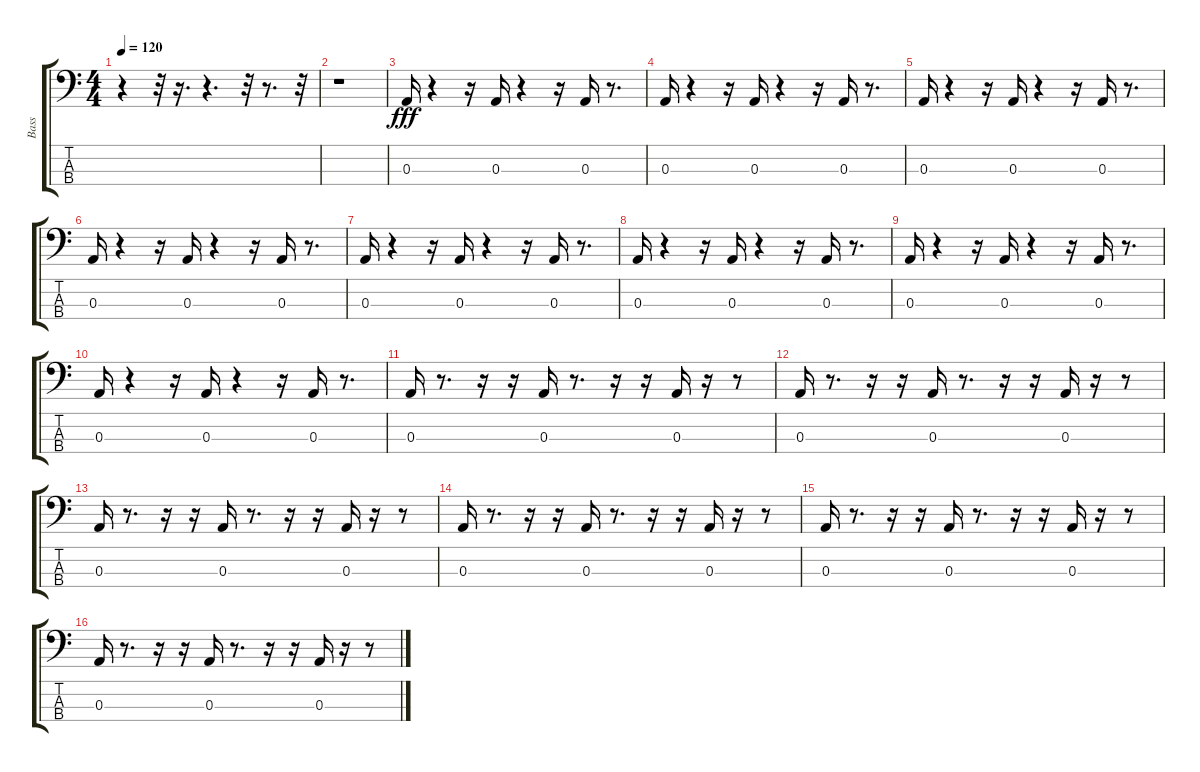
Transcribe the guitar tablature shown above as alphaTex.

\track ("Bass" "Bass") {instrument electricbassfinger}
\staff {score tabs}
\tuning (G2 D2 A1 E1) {hide}
\ts (4 4)
\tempo 120
\clef f4
\ks c
r.4{dy fff} r.32 r.16{d} r.4{d} r.32 r.8{d} r.32 |
r.1 |
0.3.16 r.4 r.16 0.3.16 r.4 r.16 0.3.16 r.8{d} |
0.3.16 r.4 r.16 0.3.16 r.4 r.16 0.3.16 r.8{d} |
0.3.16 r.4 r.16 0.3.16 r.4 r.16 0.3.16 r.8{d} |
0.3.16 r.4 r.16 0.3.16 r.4 r.16 0.3.16 r.8{d} |
0.3.16 r.4 r.16 0.3.16 r.4 r.16 0.3.16 r.8{d} |
0.3.16 r.4 r.16 0.3.16 r.4 r.16 0.3.16 r.8{d} |
0.3.16 r.4 r.16 0.3.16 r.4 r.16 0.3.16 r.8{d} |
0.3.16 r.4 r.16 0.3.16 r.4 r.16 0.3.16 r.8{d} |
0.3.16 r.8{d} r.16 r.16 0.3.16 r.8{d} r.16 r.16 0.3.16 r.16 r.8 |
0.3.16 r.8{d} r.16 r.16 0.3.16 r.8{d} r.16 r.16 0.3.16 r.16 r.8 |
0.3.16 r.8{d} r.16 r.16 0.3.16 r.8{d} r.16 r.16 0.3.16 r.16 r.8 |
0.3.16 r.8{d} r.16 r.16 0.3.16 r.8{d} r.16 r.16 0.3.16 r.16 r.8 |
0.3.16 r.8{d} r.16 r.16 0.3.16 r.8{d} r.16 r.16 0.3.16 r.16 r.8 |
0.3.16 r.8{d} r.16 r.16 0.3.16 r.8{d} r.16 r.16 0.3.16 r.16 r.8
